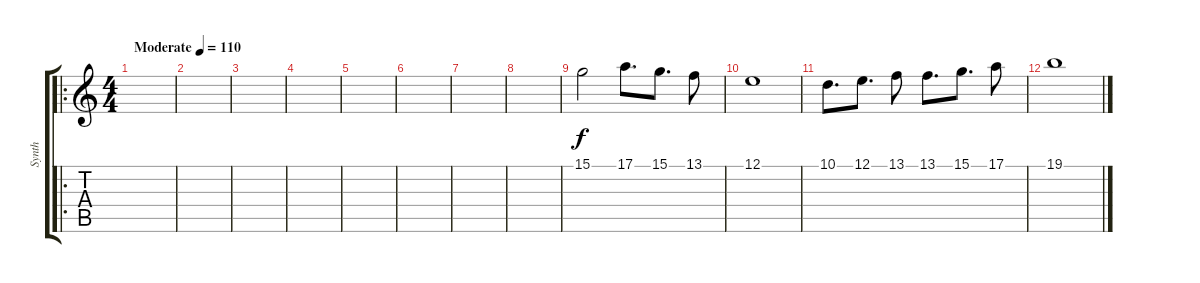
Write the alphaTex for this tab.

\track ("Synth" "Synth") {instrument stringensemble1}
\staff {score tabs}
\tuning (E4 B3 G3 D3 A2 E2) {hide}
\ro
\ts (4 4)
\tempo (110 "Moderate")
\clef g2
\ks c
|
|
|
|
|
|
|
|
15.1.2 17.1.8{d} 15.1.8{d} 13.1.8 |
12.1.1 |
10.1.8{d} 12.1.8{d} 13.1.8 13.1.8{d} 15.1.8{d} 17.1.8 |
19.1.1
